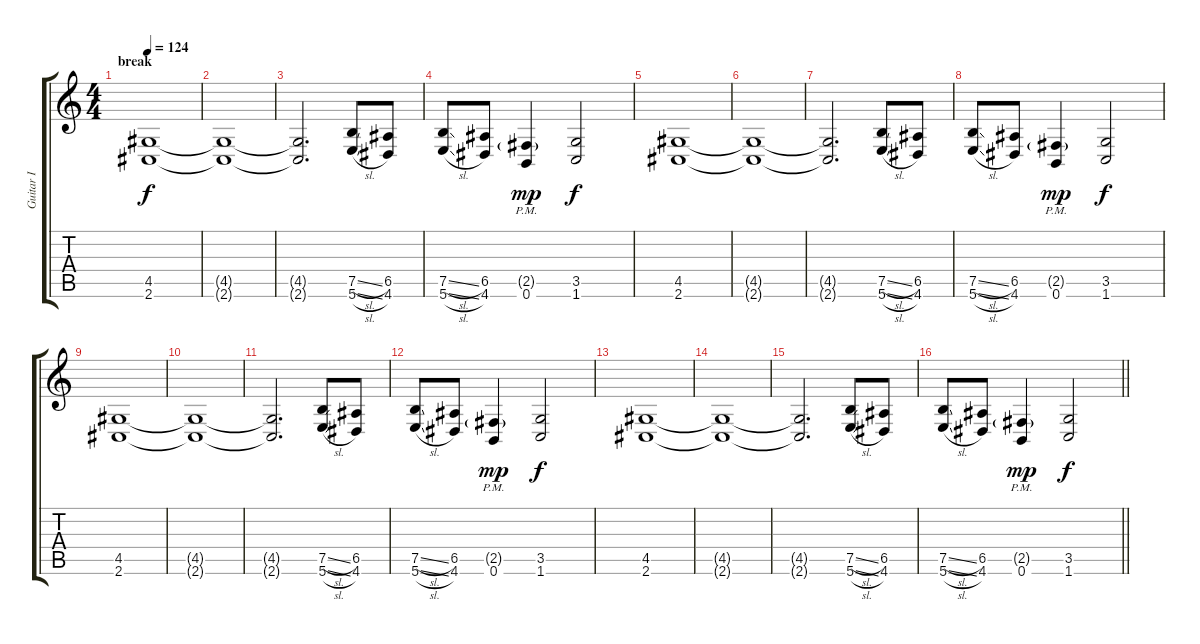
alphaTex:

\track ("Guitar I" "Guitar I") {instrument distortionguitar}
\staff {score tabs}
\tuning (B3 Gb3 D3 A2 E2 B1) {hide}
\ts (4 4)
\section ("" "break")
\tempo 124
\clef g2
\ks c
(4.5 2.6).1{dy f} |
(4.5{t} 2.6{t}).1 |
(4.5{t} 2.6{t}).2{d} (7.5{sl} 5.6{sl}).8 (6.5 4.6).8 |
(7.5{sl} 5.6{sl}).8 (6.5 4.6).8 (2.5{g pm} 0.6{pm}).4{dy mp} (3.5 1.6).2{dy f} |
(4.5 2.6).1 |
(4.5{t} 2.6{t}).1 |
(4.5{t} 2.6{t}).2{d} (7.5{sl} 5.6{sl}).8 (6.5 4.6).8 |
(7.5{sl} 5.6{sl}).8 (6.5 4.6).8 (2.5{g pm} 0.6{pm}).4{dy mp} (3.5 1.6).2{dy f} |
(4.5 2.6).1 |
(4.5{t} 2.6{t}).1 |
(4.5{t} 2.6{t}).2{d} (7.5{sl} 5.6{sl}).8 (6.5 4.6).8 |
(7.5{sl} 5.6{sl}).8 (6.5 4.6).8 (2.5{g pm} 0.6{pm}).4{dy mp} (3.5 1.6).2{dy f} |
(4.5 2.6).1 |
(4.5{t} 2.6{t}).1 |
(4.5{t} 2.6{t}).2{d} (7.5{sl} 5.6{sl}).8 (6.5 4.6).8 |
\barLineRight lightlight
(7.5{sl} 5.6{sl}).8 (6.5 4.6).8 (2.5{g pm} 0.6{pm}).4{dy mp} (3.5 1.6).2{dy f}
